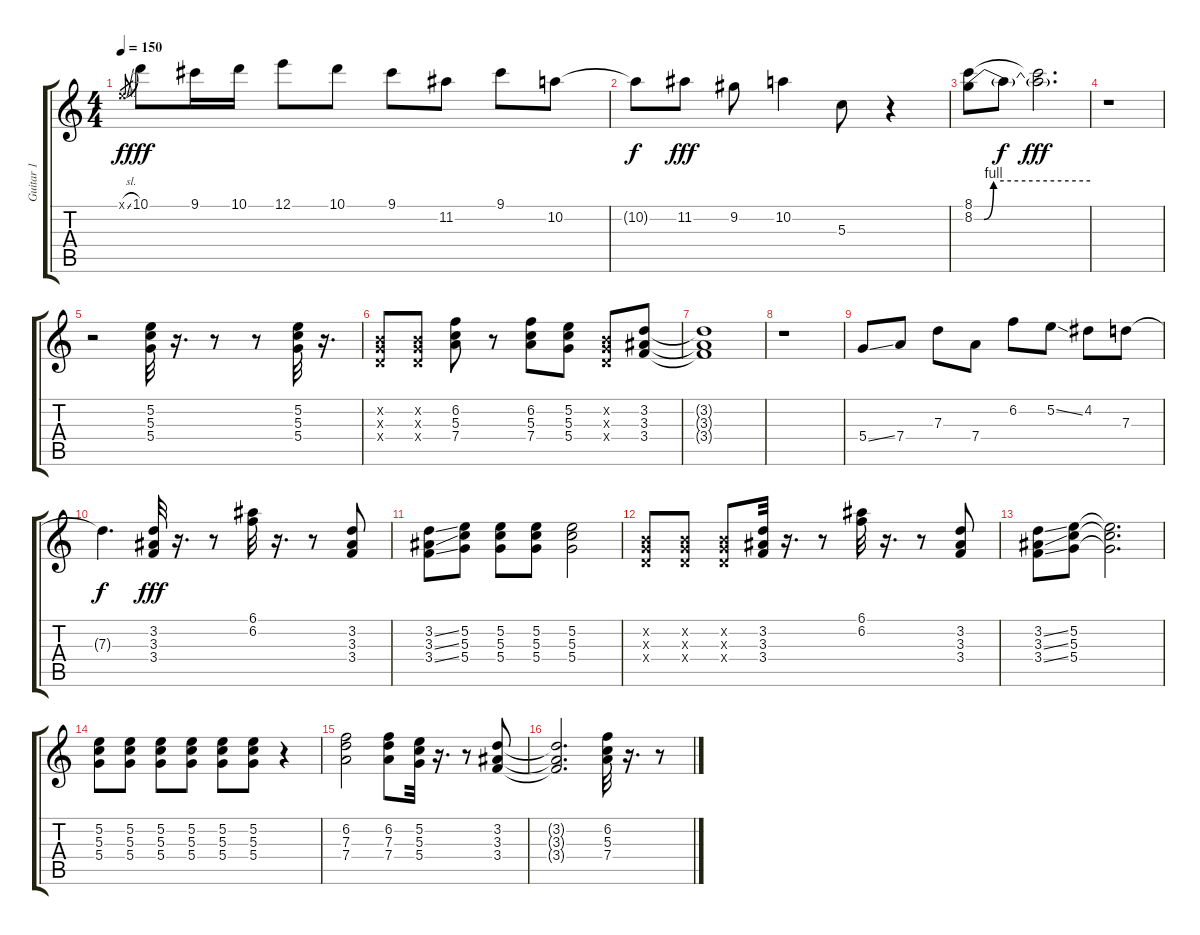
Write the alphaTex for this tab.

\track ("Guitar 1" "Guitar 1") {instrument electricguitarclean}
\staff {score tabs}
\tuning (E4 B3 G3 D3 A2 E2) {hide}
\ts (4 4)
\tempo 150
\clef g2
\ks c
0.1{sl x}.8{gr dy f} 10.1.8{dy fff} 9.1.16 10.1.16 12.1.8 10.1.8 9.1.8 11.2.8 9.1.8 10.2.8 |
10.2{t}.8{dy f} 11.2.8{dy fff} 9.2.8 10.2.4 5.3{t}.8 r.4 |
(8.1 8.2{be (custom 0 0 5 0 10 4 60 4)}).8 8.2{t}.8{dy f} (8.1{t} 8.2{t}).2{d dy fff} |
r.1 |
r.2 (5.2 5.3 5.4).32 r.16{d} r.8 r.8 (5.2 5.3 5.4).32 r.16{d} |
(0.2{x} 0.3{x} 0.4{x}).8 (0.2{x} 0.3{x} 0.4{x}).8 (6.2 5.3 7.4).8 r.8 (6.2 5.3 7.4).8 (5.2 5.3 5.4).8 (0.2{x} 0.3{x} 0.4{x}).8 (3.2 3.3 3.4).8 |
(3.2{t} 3.3{t} 3.4{t}).1 |
r.1 |
5.4{ss}.8 7.4.8{txt ""} 7.3.8 7.4.8 6.2.8 5.2{ss}.8 4.2.8 7.3.8 |
7.3{t}.4{d dy f} (3.2 3.3 3.4).32{dy fff} r.16{d} r.8 (6.1 6.2).32 r.16{d} r.8 (3.2 3.3 3.4).8 |
(3.2{ss} 3.3{ss} 3.4{ss}).8 (5.2 5.3 5.4).8 (5.2 5.3 5.4).8 (5.2 5.3 5.4).8 (5.2 5.3 5.4).2 |
(0.2{x} 0.3{x} 0.4{x}).8 (0.2{x} 0.3{x} 0.4{x}).8 (0.2{x} 0.3{x} 0.4{x}).8 (3.2 3.3 3.4).32 r.16{d} r.8 (6.1 6.2).32 r.16{d} r.8 (3.2 3.3 3.4).8 |
(3.2{ss} 3.3{ss} 3.4{ss}).8 (5.2 5.3 5.4).8 (5.2{t} 5.3{t} 5.4{t}).2{d} |
(5.2 5.3 5.4).8 (5.2 5.3 5.4).8 (5.2 5.3 5.4).8 (5.2 5.3 5.4).8 (5.2 5.3 5.4).8 (5.2 5.3 5.4).8 r.4 |
(6.2 7.3 7.4).2 (6.2 7.3 7.4).8 (5.2 5.3 5.4).32 r.16{d} r.8 (3.2 3.3 3.4).8 |
(3.2{t} 3.3{t} 3.4{t}).2{d} (6.2 5.3 7.4).32 r.16{d} r.8
